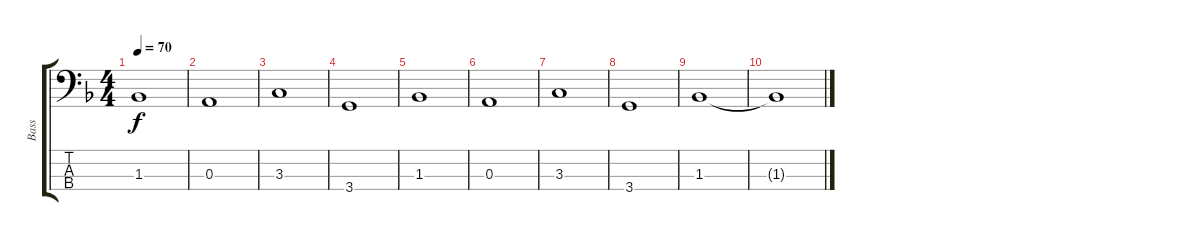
\track ("Bass" "Bass") {instrument electricbasspick}
\staff {score tabs}
\tuning (G2 D2 A1 E1) {hide}
\ts (4 4)
\tempo 70
\clef f4
\ks dminor
1.3.1{dy f} |
0.3.1 |
3.3.1 |
3.4.1 |
1.3.1 |
0.3.1 |
3.3.1 |
3.4.1 |
1.3.1 |
1.3{t}.1
